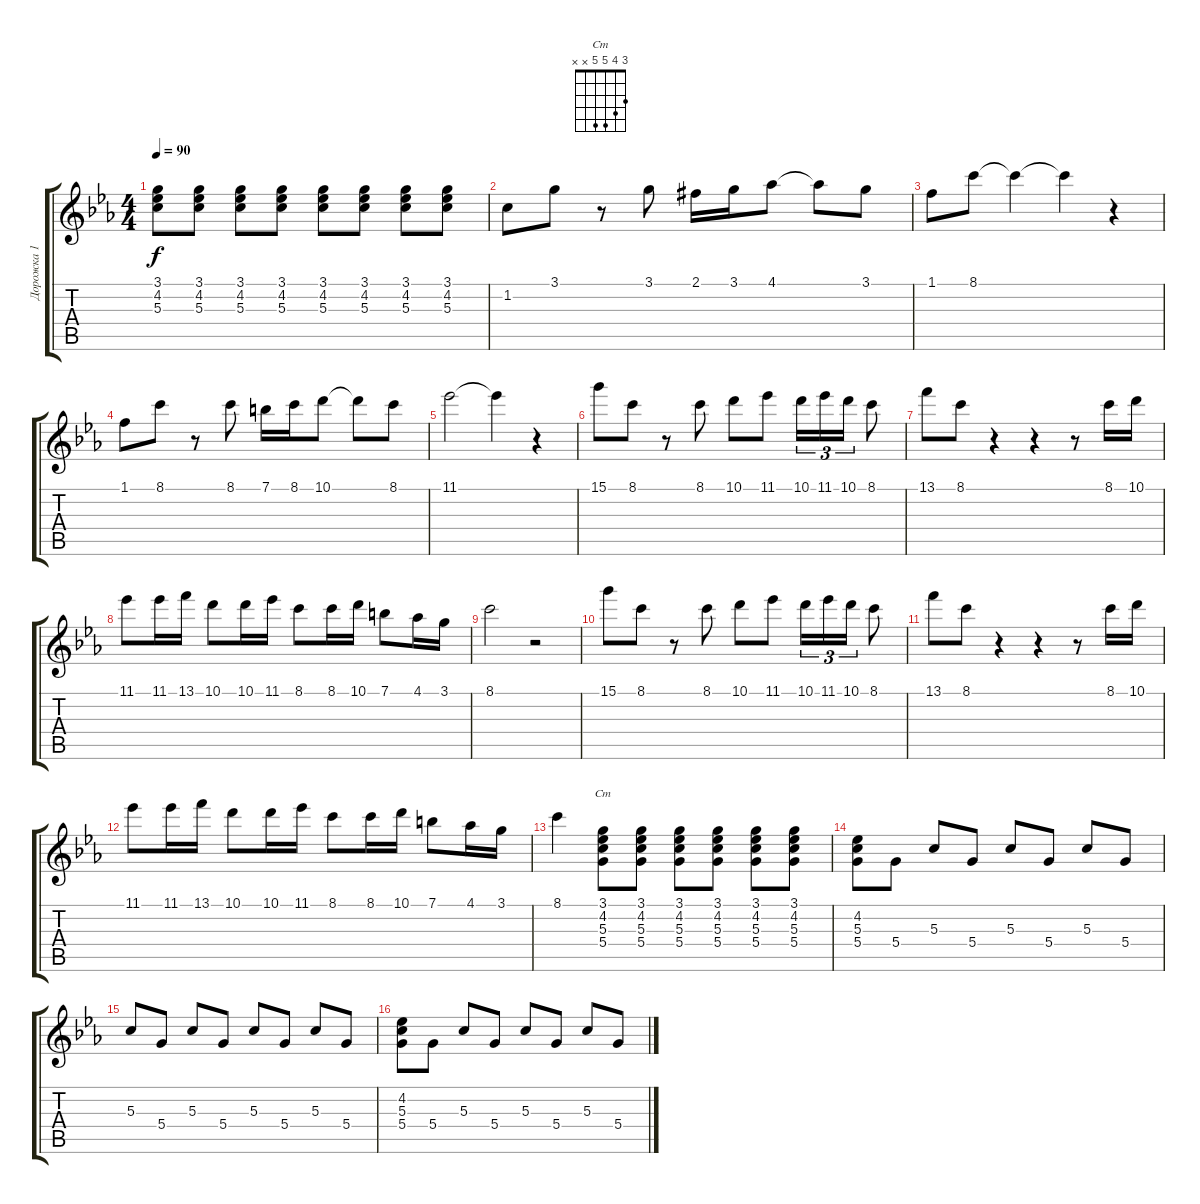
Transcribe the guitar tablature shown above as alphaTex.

\track ("Дорожка 1" "Дорожка 1") {instrument acousticguitarsteel}
\staff {score tabs}
\tuning (E4 B3 G3 D3 A2 E2) {hide}
\chord ("Cm" 3 4 5 5 x x)
\ts (4 4)
\tempo 90
\clef g2
\ks cminor
(3.1 4.2 5.3).8{dy f} (3.1 4.2 5.3).8 (3.1 4.2 5.3).8 (3.1 4.2 5.3).8 (3.1 4.2 5.3).8 (3.1 4.2 5.3).8 (3.1 4.2 5.3).8 (3.1 4.2 5.3).8 |
1.2.8 3.1.8 r.8 3.1.8 2.1{acc #}.16 3.1.16 4.1.8 4.1{t}.8 3.1.8 |
1.1.8 8.1.8 8.1{t}.4 8.1{t}.4 r.4 |
1.1.8 8.1.8 r.8 8.1.8 7.1.16 8.1.16 10.1.8 10.1{t}.8 8.1.8 |
11.1.2 11.1{t}.4 r.4 |
15.1.8 8.1.8 r.8 8.1.8 10.1.8 11.1.8 10.1.16{tu (3 2)} 11.1.16{tu (3 2)} 10.1.16{tu (3 2)} 8.1.8 |
13.1.8 8.1.8 r.4 r.4 r.8 8.1.16 10.1.16 |
11.1.8 11.1.16 13.1.16 10.1.8 10.1.16 11.1.16 8.1.8 8.1.16 10.1.16 7.1.8 4.1.16 3.1.16 |
8.1.2 r.2 |
15.1.8 8.1.8 r.8 8.1.8 10.1.8 11.1.8 10.1.16{tu (3 2)} 11.1.16{tu (3 2)} 10.1.16{tu (3 2)} 8.1.8 |
13.1.8 8.1.8 r.4 r.4 r.8 8.1.16 10.1.16 |
11.1.8 11.1.16 13.1.16 10.1.8 10.1.16 11.1.16 8.1.8 8.1.16 10.1.16 7.1.8 4.1.16 3.1.16 |
8.1.4 (3.1 4.2 5.3 5.4).8{ch "Cm"} (3.1 4.2 5.3 5.4).8 (3.1 4.2 5.3 5.4).8 (3.1 4.2 5.3 5.4).8 (3.1 4.2 5.3 5.4).8 (3.1 4.2 5.3 5.4).8 |
(4.2 5.3 5.4).8 5.4.8 5.3.8 5.4.8 5.3.8 5.4.8 5.3.8 5.4.8 |
5.3.8 5.4.8 5.3.8 5.4.8 5.3.8 5.4.8 5.3.8 5.4.8 |
(4.2 5.3 5.4).8 5.4.8 5.3.8 5.4.8 5.3.8 5.4.8 5.3.8 5.4.8
